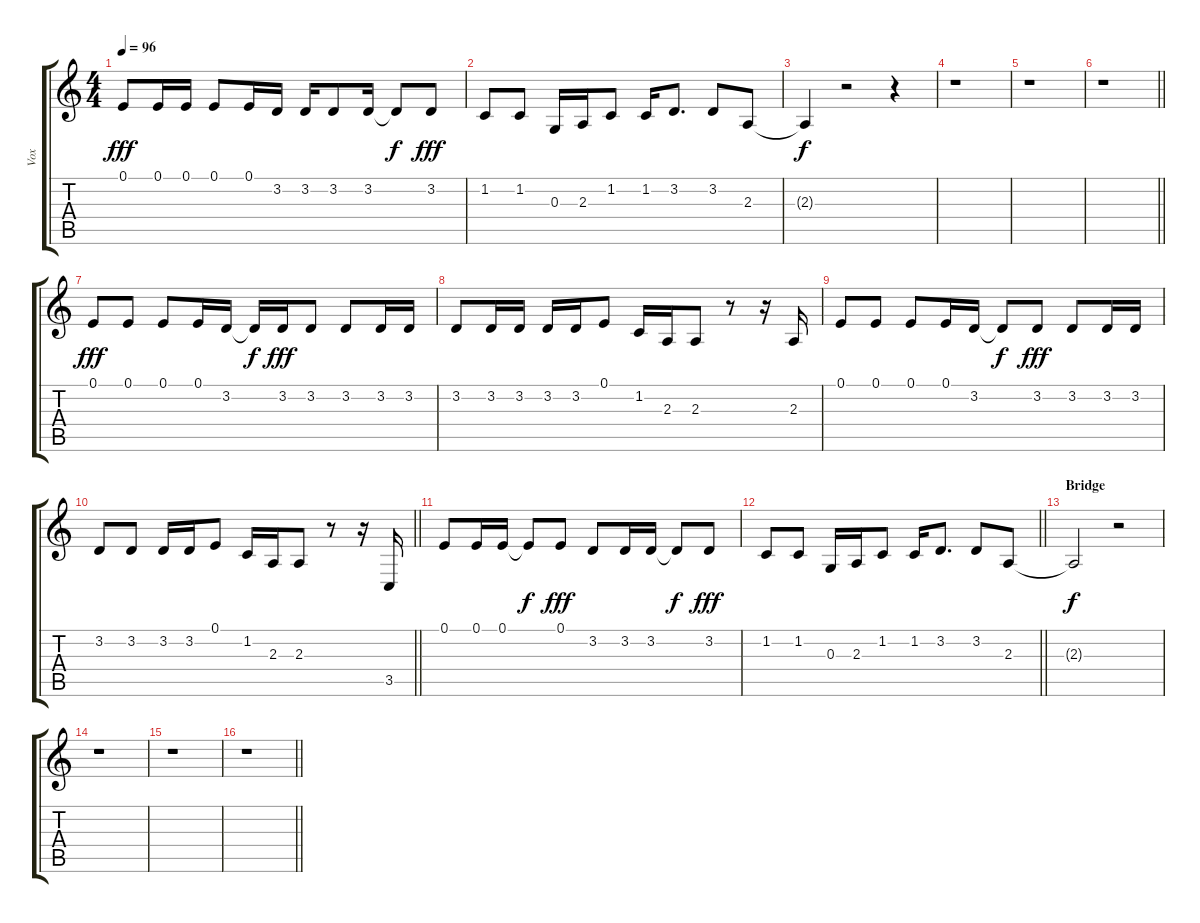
\track ("Vox" "Vox") {instrument bassoon}
\staff {score tabs}
\tuning (E4 B3 G3 D3 A2 E2) {hide}
\ts (4 4)
\tempo 96
\clef g2
\ks c
0.1.8{dy fff} 0.1.16 0.1.16 0.1.8 0.1.16 3.2.16 3.2.16 3.2.8 3.2.16 3.2{t}.8{dy f} 3.2.8{dy fff} |
1.2.8 1.2.8 0.3.16 2.3.16 1.2.8 1.2.16 3.2.8{d} 3.2.8 2.3.8 |
2.3{t}.4{dy f} r.2 r.4 |
r.1 |
r.1 |
\barLineRight lightlight
r.1 |
0.1.8{dy fff} 0.1.8 0.1.8 0.1.16 3.2.16 3.2{t}.16{dy f} 3.2.16{dy fff} 3.2.8 3.2.8 3.2.16 3.2.16 |
3.2.8 3.2.16 3.2.16 3.2.16 3.2.16 0.1.8 1.2.16 2.3.16 2.3.8 r.8 r.16 2.3.16 |
0.1.8 0.1.8 0.1.8 0.1.16 3.2.16 3.2{t}.8{dy f} 3.2.8{dy fff} 3.2.8 3.2.16 3.2.16 |
\barLineRight lightlight
3.2.8 3.2.8 3.2.16 3.2.16 0.1.8 1.2.16 2.3.16 2.3.8 r.8 r.16 3.5.16 |
0.1.8 0.1.16 0.1.16 0.1{t}.8{dy f} 0.1.8{dy fff} 3.2.8 3.2.16 3.2.16 3.2{t}.8{dy f} 3.2.8{dy fff} |
\barLineRight lightlight
1.2.8 1.2.8 0.3.16 2.3.16 1.2.8 1.2.16 3.2.8{d} 3.2.8 2.3.8 |
\section ("" "Bridge")
2.3{t}.2{dy f} r.2 |
r.1 |
r.1 |
\barLineRight lightlight
r.1
